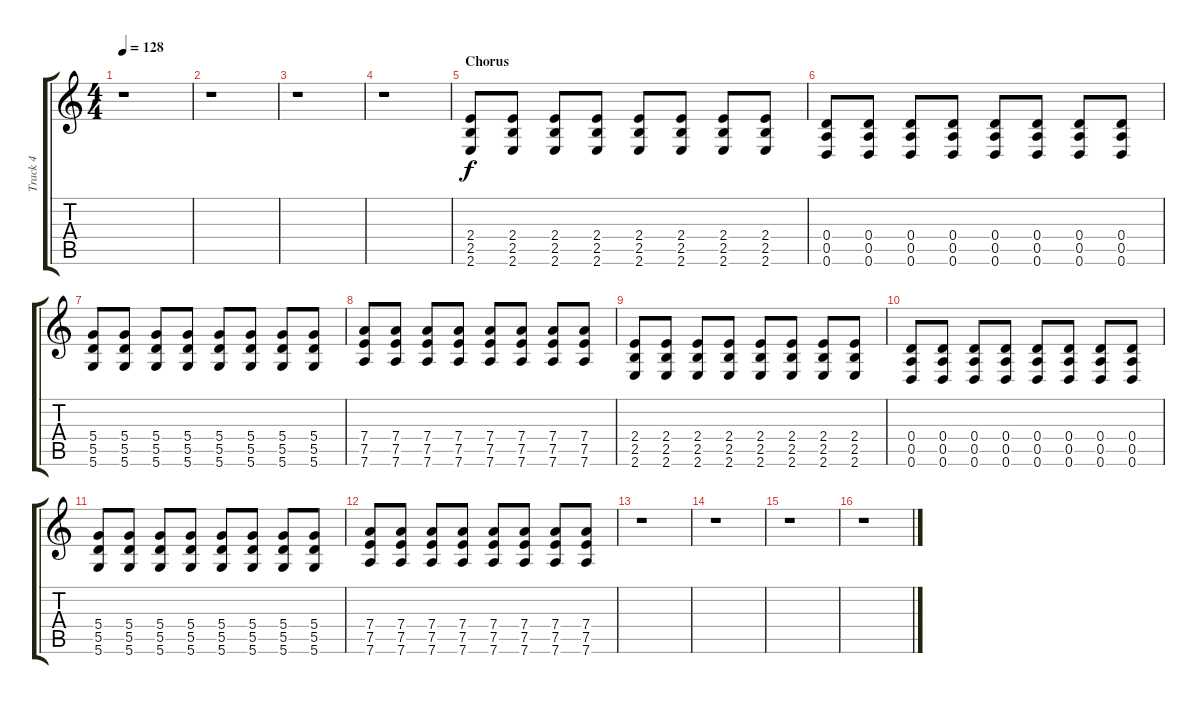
\track ("Track 4" "Track 4") {instrument distortionguitar}
\staff {score tabs}
\tuning (E4 B3 G3 D3 A2 D2) {hide}
\ts (4 4)
\tempo 128
\clef g2
\ks c
r.1{dy f instrument distortionguitar} |
r.1 |
r.1 |
r.1 |
\section ("" "Chorus")
(2.4 2.5 2.6).8 (2.4 2.5 2.6).8 (2.4 2.5 2.6).8 (2.4 2.5 2.6).8 (2.4 2.5 2.6).8 (2.4 2.5 2.6).8 (2.4 2.5 2.6).8 (2.4 2.5 2.6).8 |
(0.4 0.5 0.6).8 (0.4 0.5 0.6).8 (0.4 0.5 0.6).8 (0.4 0.5 0.6).8 (0.4 0.5 0.6).8 (0.4 0.5 0.6).8 (0.4 0.5 0.6).8 (0.4 0.5 0.6).8 |
(5.4 5.5 5.6).8 (5.4 5.5 5.6).8 (5.4 5.5 5.6).8 (5.4 5.5 5.6).8 (5.4 5.5 5.6).8 (5.4 5.5 5.6).8 (5.4 5.5 5.6).8 (5.4 5.5 5.6).8 |
(7.4 7.5 7.6).8 (7.4 7.5 7.6).8 (7.4 7.5 7.6).8 (7.4 7.5 7.6).8 (7.4 7.5 7.6).8 (7.4 7.5 7.6).8 (7.4 7.5 7.6).8 (7.4 7.5 7.6).8 |
(2.4 2.5 2.6).8 (2.4 2.5 2.6).8 (2.4 2.5 2.6).8 (2.4 2.5 2.6).8 (2.4 2.5 2.6).8 (2.4 2.5 2.6).8 (2.4 2.5 2.6).8 (2.4 2.5 2.6).8 |
(0.4 0.5 0.6).8 (0.4 0.5 0.6).8 (0.4 0.5 0.6).8 (0.4 0.5 0.6).8 (0.4 0.5 0.6).8 (0.4 0.5 0.6).8 (0.4 0.5 0.6).8 (0.4 0.5 0.6).8 |
(5.4 5.5 5.6).8 (5.4 5.5 5.6).8 (5.4 5.5 5.6).8 (5.4 5.5 5.6).8 (5.4 5.5 5.6).8 (5.4 5.5 5.6).8 (5.4 5.5 5.6).8 (5.4 5.5 5.6).8 |
(7.4 7.5 7.6).8 (7.4 7.5 7.6).8 (7.4 7.5 7.6).8 (7.4 7.5 7.6).8 (7.4 7.5 7.6).8 (7.4 7.5 7.6).8 (7.4 7.5 7.6).8 (7.4 7.5 7.6).8 |
r.1 |
r.1 |
r.1 |
r.1
